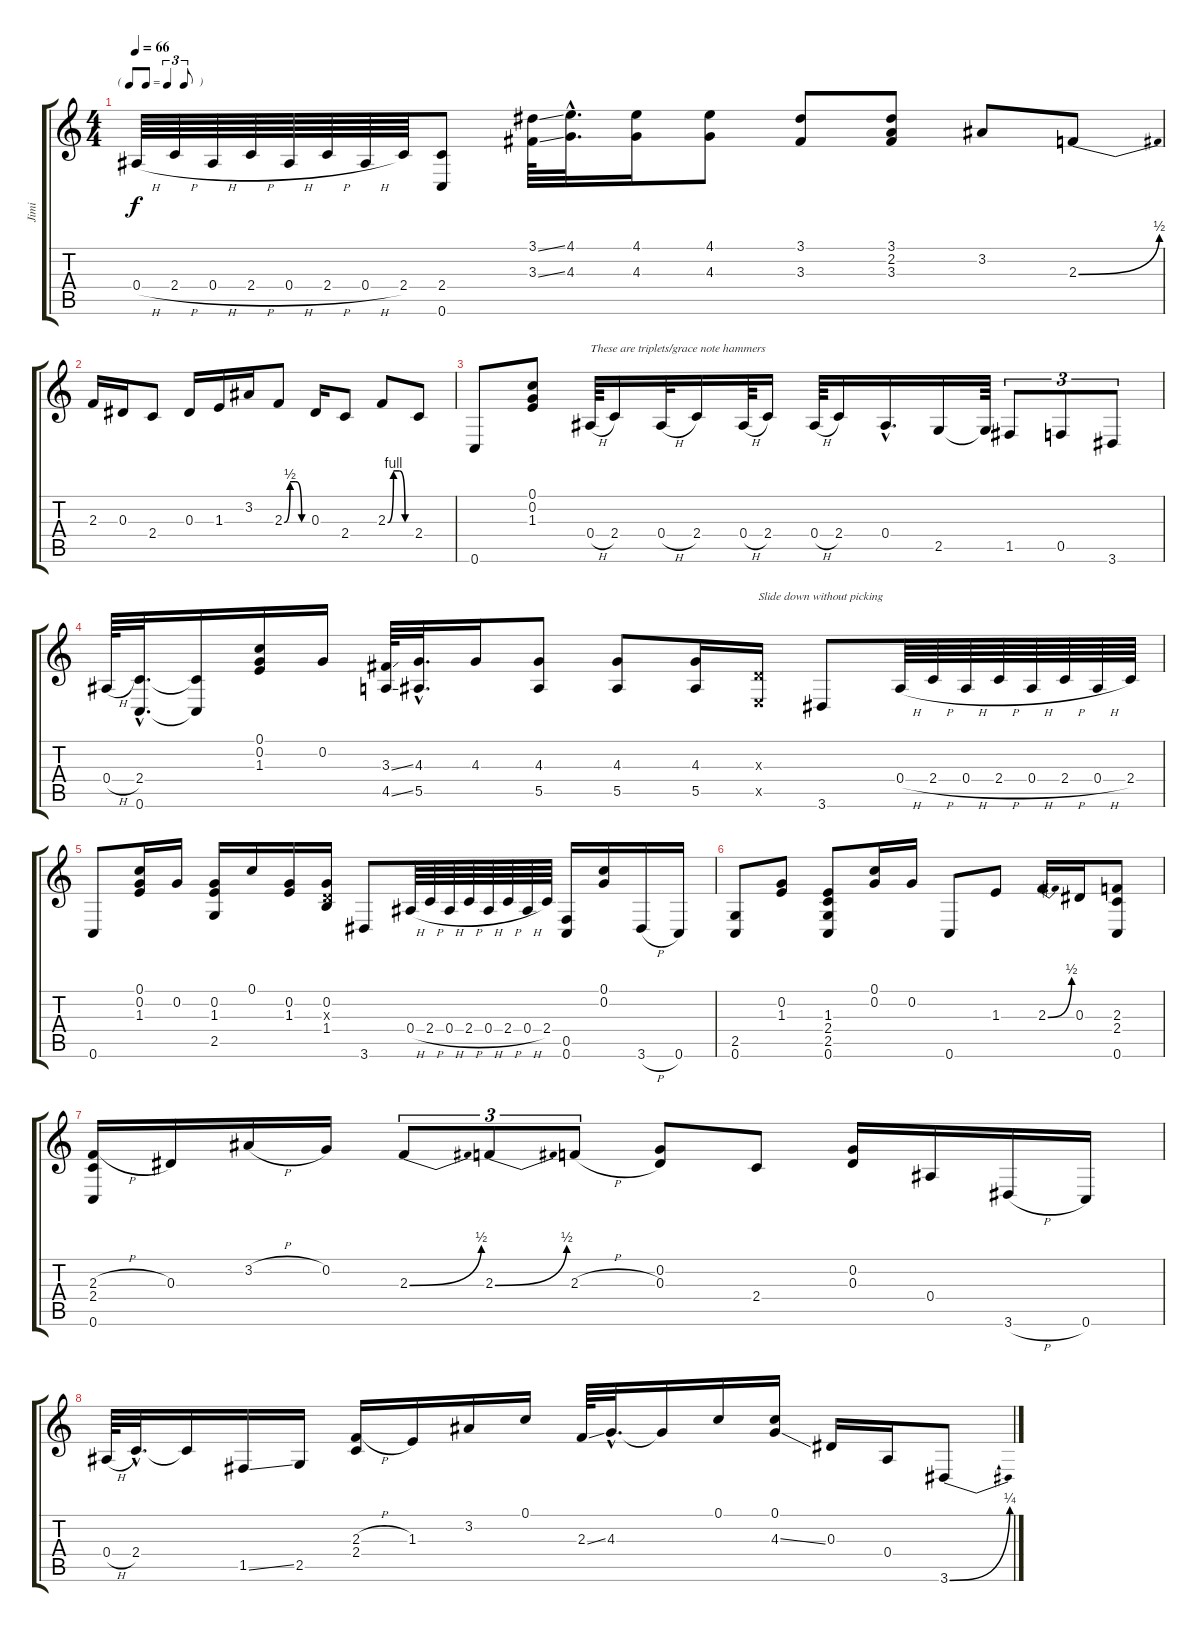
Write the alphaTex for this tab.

\track ("Jimi" "Jimi") {instrument acousticguitarsteel}
\staff {score tabs}
\tuning (C4 G3 Eb3 Bb2 F2 C2) {hide}
\ts (4 4)
\tf triplet8th
\tempo 66
\clef g2
\ks c
0.4{h}.64{dy f} 2.4{h}.64 0.4{h}.64 2.4{h}.64 0.4{h}.64 2.4{h}.64 0.4{h}.64 2.4.64 (2.4 0.6).8 (3.1{ss} 3.3{ss}).64 (4.1{hac} 4.3{hac}).32{d} (4.1 4.3).16 (4.1 4.3).8 (3.1 3.3).8 (3.1 2.2 3.3).8 3.2.8 2.3{be (bend 0 0 60 2)}.8 |
2.3.16 0.3.16 2.4.8 0.3.16 1.3.16 3.2.16 2.3{be (custom 0 0 15 2 30 2 45 0 60 0)}.8 0.3.16 2.4.8 2.3{be (custom 0 0 15 4 30 4 45 0 60 0)}.8 2.4.8 |
0.6.8 (0.1 0.2 1.3).8 0.4{h}.64{txt "These are triplets/grace note hammers"} 2.4.16 0.4{h}.32 2.4.16 0.4{h}.64 2.4.16 0.4{h}.64 2.4.16 0.4{hac}.16{d} 2.5.16 2.5{t}.64 1.5.8{tu (3 2)} 0.5.8{tu (3 2)} 3.6.8{tu (3 2)} |
0.4{h}.64 (2.4{hac} 0.6{hac}).32{d} (2.4{t} 0.6{t}).16 (0.1 0.2 1.3).16 0.2.16 (3.3{ss} 4.5{ss}).64 (4.3{hac} 5.5{hac}).32{d} 4.3.16 (4.3 5.5).8 (4.3 5.5).8 (4.3 5.5).16 (-1.3{x} -1.5{x}).16{txt "Slide down without picking"} 3.6.8 0.4{h}.64 2.4{h}.64 0.4{h}.64 2.4{h}.64 0.4{h}.64 2.4{h}.64 0.4{h}.64 2.4.64 |
0.6.8 (0.1 0.2 1.3).16 0.2.16 (0.2 1.3 2.5).16 0.1.16 (0.2 1.3).16 (0.2 -1.3{x} 1.4).16 3.6.8 0.4{h}.64 2.4{h}.64 0.4{h}.64 2.4{h}.64 0.4{h}.64 2.4{h}.64 0.4{h}.64 2.4.64 (0.5 0.6).16 (0.1 0.2).16 3.6{h}.16 0.6.16 |
(2.5 0.6).8 (0.2 1.3).8 (1.3 2.4 2.5 0.6).8 (0.1 0.2).16 0.2.16 0.6.8 1.3.8 2.3{be (bend 0 0 60 2)}.16 0.3.16 (2.3 2.4 0.6).8 |
(2.3{h} 2.4 0.6).16 0.3.16 3.2{h}.16 0.2.16 2.3{be (bend 0 0 60 2)}.8{tu (3 2)} 2.3{be (bend 0 0 60 2)}.8{tu (3 2)} 2.3{h}.8{tu (3 2)} (0.2 0.3).8 2.4.8 (0.2 0.3).16 0.4.16 3.6{h}.16 0.6.16 |
0.4{h}.64 2.4{hac}.32{d} 2.4{t}.16 1.5{ss}.16 2.5.16 (2.3{h} 2.4).16 1.3.16 3.2.16 0.1.16 2.3{ss}.64 4.3{hac}.32{d} 4.3{t}.16 0.1.16 (0.1 4.3{ss}).16 0.3.16 0.4.16 3.6{be (bend 0 0 60 1)}.8
